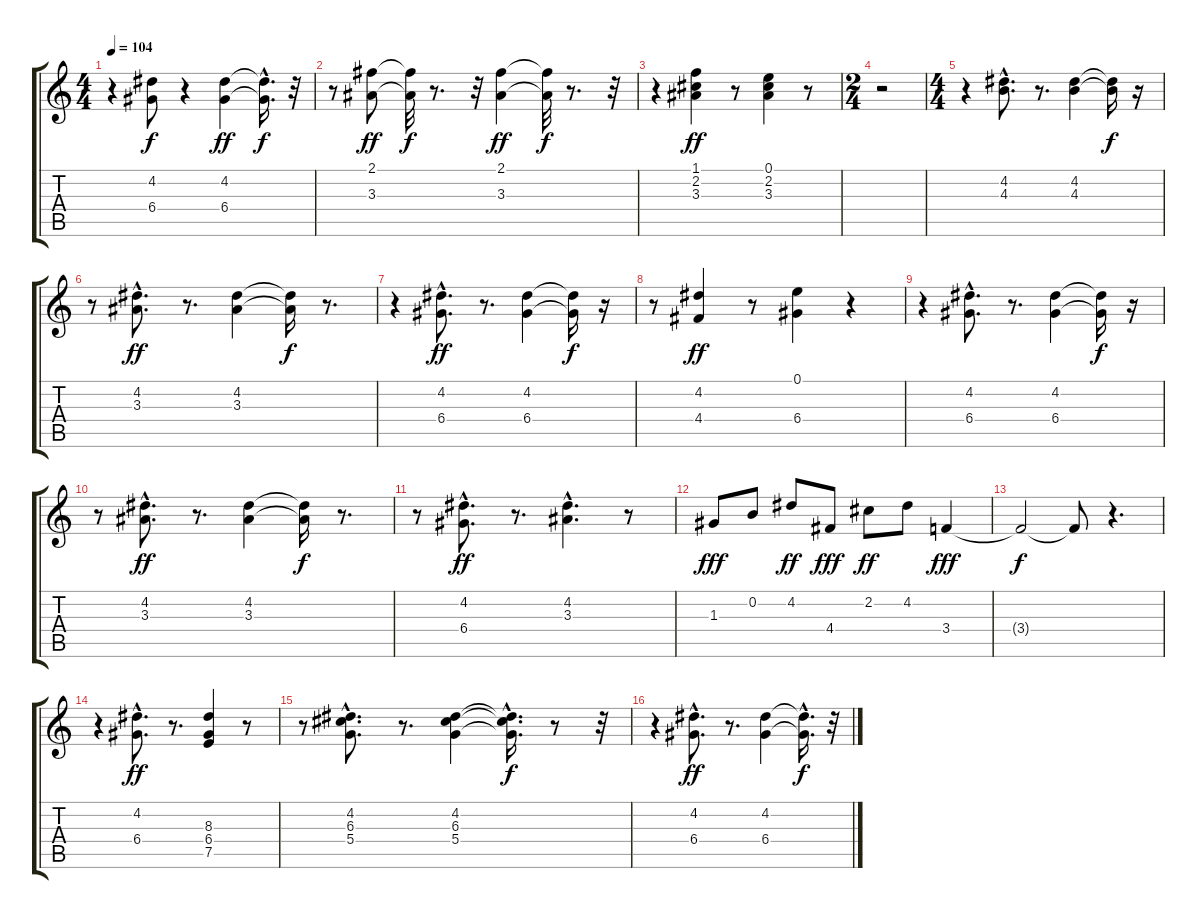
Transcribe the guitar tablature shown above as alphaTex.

\track "" {instrument acousticguitarnylon}
\staff {score tabs}
\tuning (E4 B3 G3 D3 A2 E2) {hide}
\ts (4 4)
\tempo 104
\clef g2
\ks c
r.4{dy f} (4.2 6.4).8 r.4 (4.2 6.4).4{dy ff} (4.2{hac t} 6.4{hac t}).16{d dy f} r.32 |
r.8 (2.1 3.3).8{dy ff} (2.1{t} 3.3{t}).32{dy f} r.8{d} r.32 (2.1 3.3).4{dy ff} (2.1{t} 3.3{t}).32{dy f} r.8{d} r.32 |
r.4 (1.1 2.2 3.3).4{dy ff} r.8 (0.1 2.2 3.3).4 r.8 |
\ts (2 4)
r.2 |
\ts (4 4)
r.4 (4.2{hac} 4.3{hac}).8{d} r.8{d} (4.2 4.3).4 (4.2{t} 4.3{t}).16{dy f} r.16 |
r.8 (4.2{hac} 3.3{hac}).8{d dy ff} r.8{d} (4.2 3.3).4 (4.2{t} 3.3{t}).16{dy f} r.8{d} |
r.4 (4.2{hac} 6.4{hac}).8{d dy ff} r.8{d} (4.2 6.4).4 (4.2{t} 6.4{t}).16{dy f} r.16 |
r.8 (4.2 4.4).4{dy ff} r.8 (0.1 6.4).4 r.4 |
r.4 (4.2{hac} 6.4{hac}).8{d} r.8{d} (4.2 6.4).4 (4.2{t} 6.4{t}).16{dy f} r.16 |
r.8 (4.2{hac} 3.3{hac}).8{d dy ff} r.8{d} (4.2 3.3).4 (4.2{t} 3.3{t}).16{dy f} r.8{d} |
r.8 (4.2{hac} 6.4{hac}).8{d dy ff} r.8{d} (4.2{hac} 3.3{hac}).4{d} r.8 |
1.3.8{dy fff} 0.2.8 4.2.8{dy ff} 4.4.8{dy fff} 2.2.8{dy ff} 4.2.8 3.4.4{dy fff} |
3.4{t}.2{dy f} 3.4{t}.8 r.4{d} |
r.4 (4.2{hac} 6.4{hac}).8{d dy ff volume 12} r.8{d} (8.3 6.4 7.5).4 r.8 |
r.8 (4.2{hac} 6.3{hac} 5.4{hac}).8{d} r.8{d} (4.2 6.3 5.4).4 (4.2{hac t} 6.3{hac t} 5.4{hac t}).16{d dy f} r.8 r.32 |
r.4 (4.2{hac} 6.4{hac}).8{d dy ff} r.8{d} (4.2 6.4).4 (4.2{hac t} 6.4{hac t}).16{d dy f} r.32
